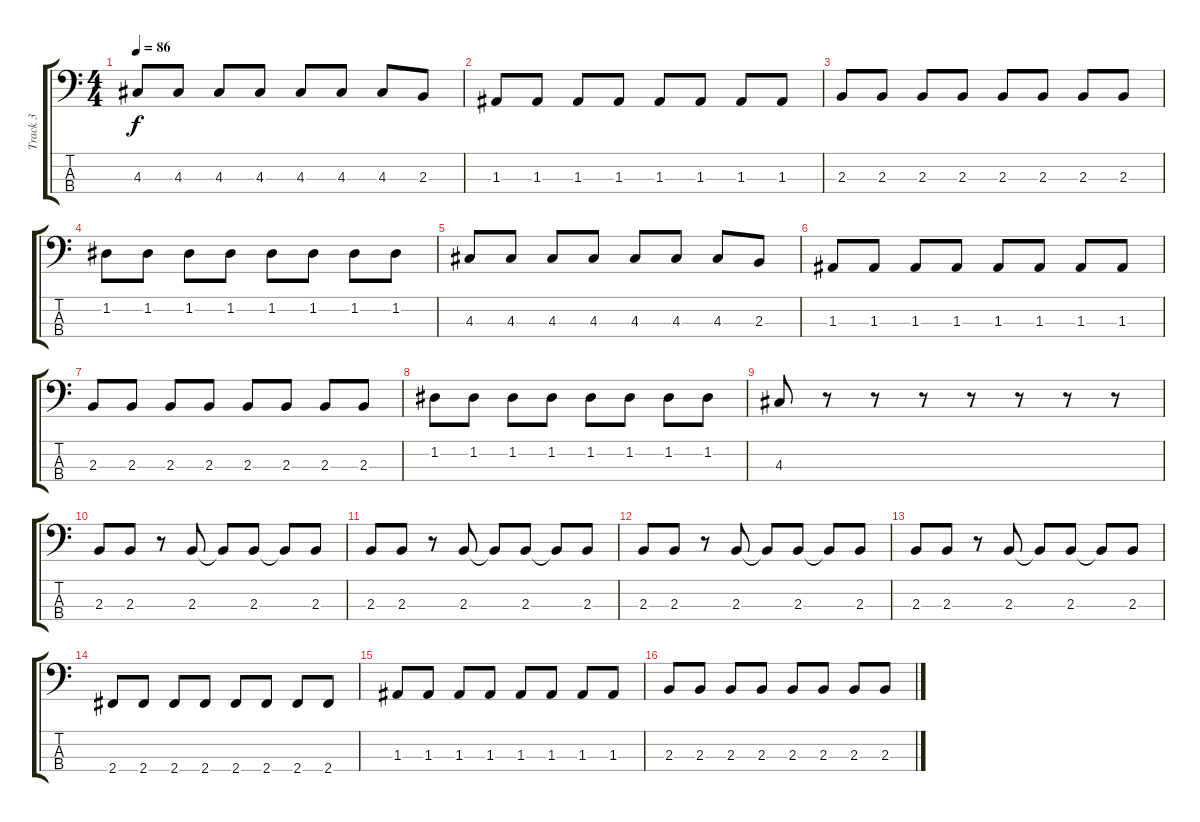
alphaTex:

\track ("Track 3" "Track 3") {instrument electricbassfinger}
\staff {score tabs}
\tuning (G2 D2 A1 E1) {hide}
\ts (4 4)
\tempo 86
\clef f4
\ks c
4.3.8{dy f} 4.3.8 4.3.8 4.3.8 4.3.8 4.3.8 4.3.8 2.3.8 |
1.3.8 1.3.8 1.3.8 1.3.8 1.3.8 1.3.8 1.3.8 1.3.8 |
2.3.8 2.3.8 2.3.8 2.3.8 2.3.8 2.3.8 2.3.8 2.3.8 |
1.2.8 1.2.8 1.2.8 1.2.8 1.2.8 1.2.8 1.2.8 1.2.8 |
4.3.8 4.3.8 4.3.8 4.3.8 4.3.8 4.3.8 4.3.8 2.3.8 |
1.3.8 1.3.8 1.3.8 1.3.8 1.3.8 1.3.8 1.3.8 1.3.8 |
2.3.8 2.3.8 2.3.8 2.3.8 2.3.8 2.3.8 2.3.8 2.3.8 |
1.2.8 1.2.8 1.2.8 1.2.8 1.2.8 1.2.8 1.2.8 1.2.8 |
4.3.8 r.8 r.8 r.8 r.8 r.8 r.8 r.8 |
2.3.8 2.3.8 r.8 2.3.8 2.3{t}.8 2.3.8 2.3{t}.8 2.3.8 |
2.3.8 2.3.8 r.8 2.3.8 2.3{t}.8 2.3.8 2.3{t}.8 2.3.8 |
2.3.8 2.3.8 r.8 2.3.8 2.3{t}.8 2.3.8 2.3{t}.8 2.3.8 |
2.3.8 2.3.8 r.8 2.3.8 2.3{t}.8 2.3.8 2.3{t}.8 2.3.8 |
2.4.8 2.4.8 2.4.8 2.4.8 2.4.8 2.4.8 2.4.8 2.4.8 |
1.3.8 1.3.8 1.3.8 1.3.8 1.3.8 1.3.8 1.3.8 1.3.8 |
2.3.8 2.3.8 2.3.8 2.3.8 2.3.8 2.3.8 2.3.8 2.3.8
